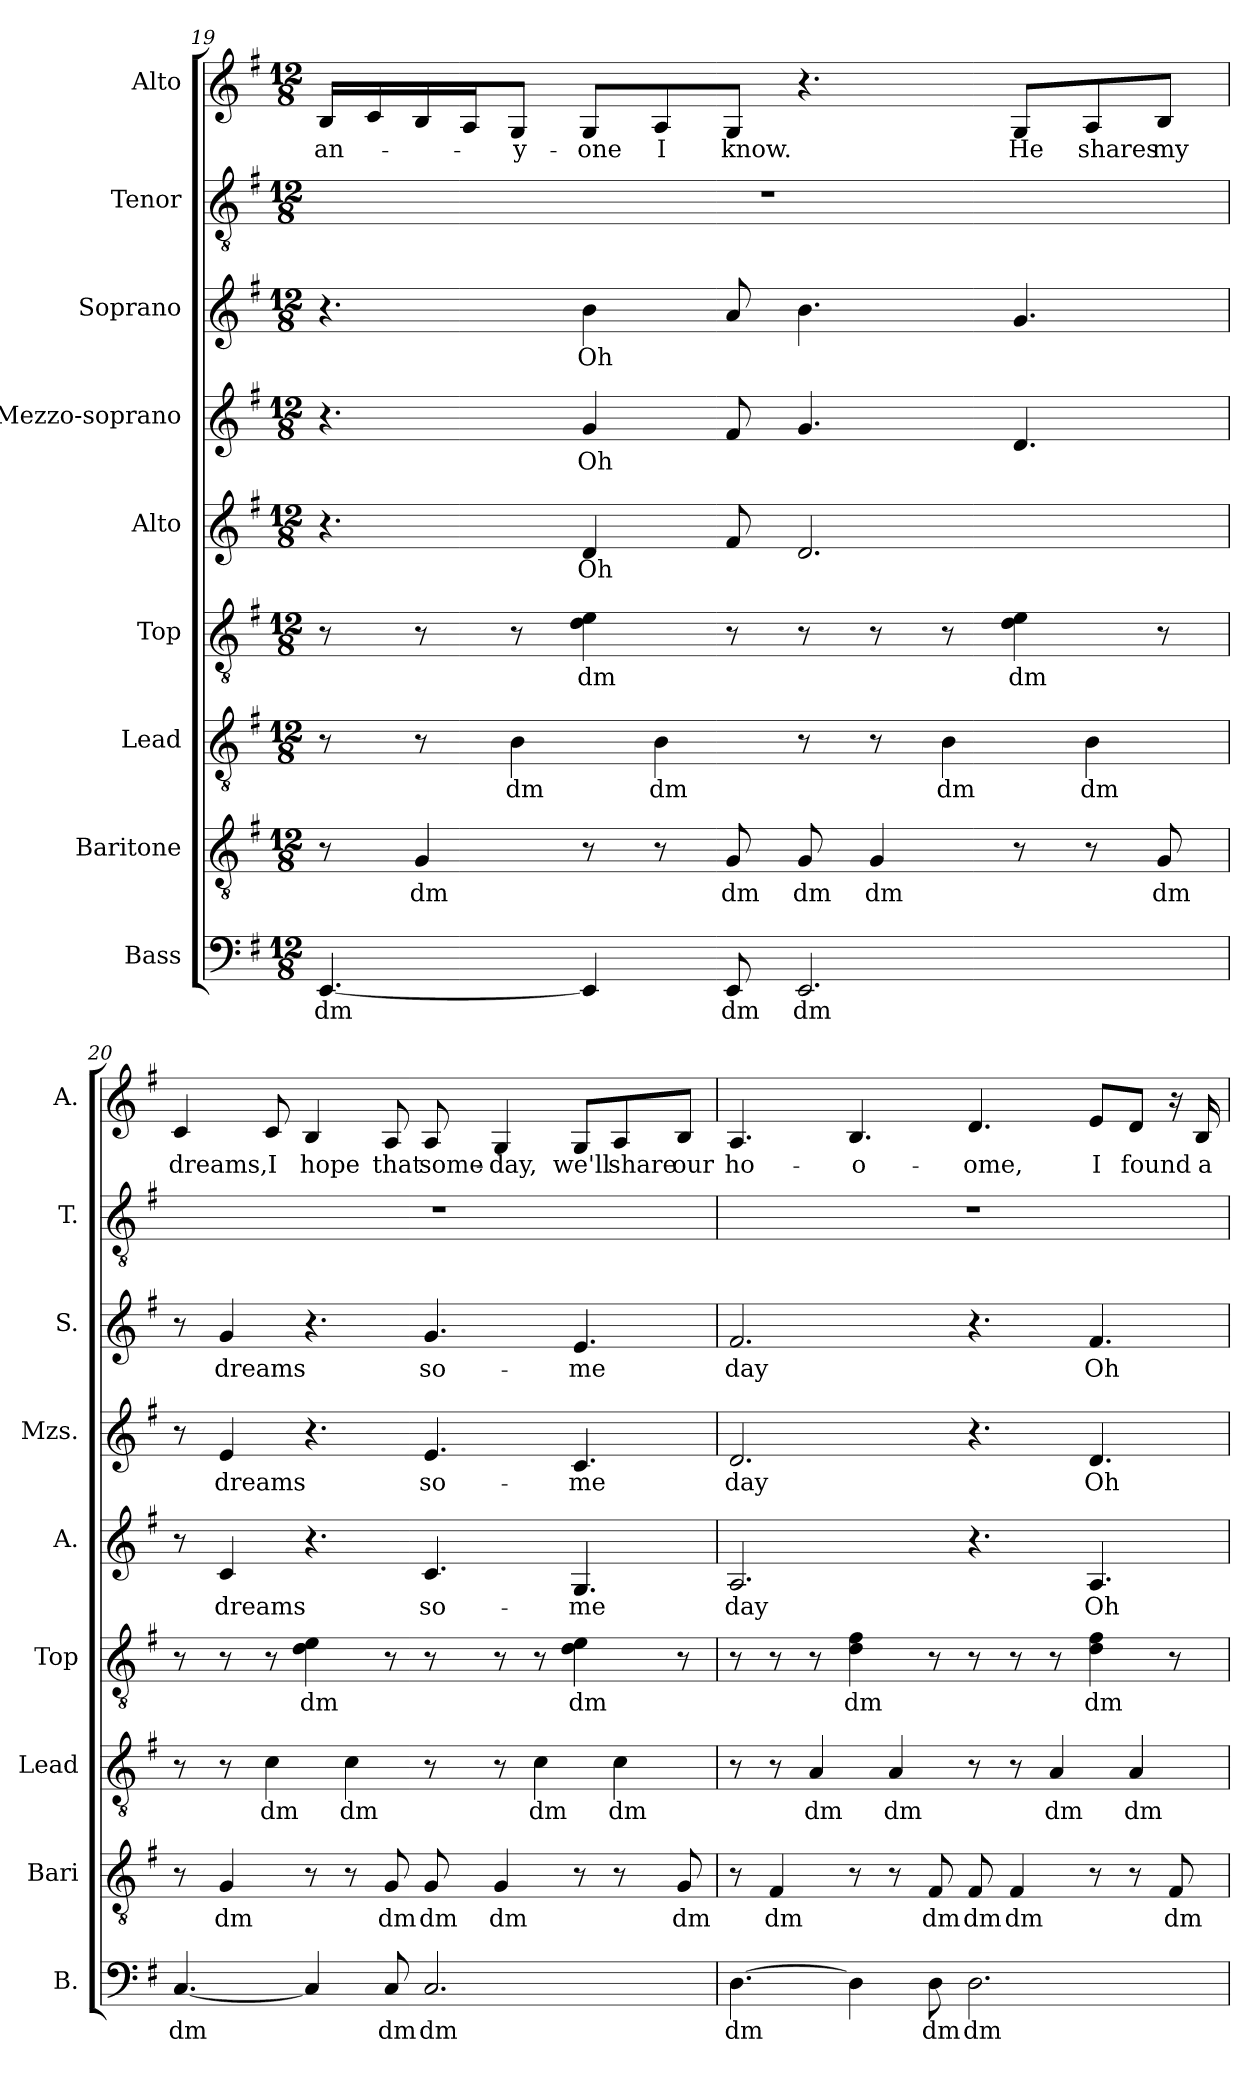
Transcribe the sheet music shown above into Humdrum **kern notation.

**kern	**text	**kern	**text	**kern	**text	**kern	**text	**kern	**text	**kern	**text	**kern	**text	**kern	**kern	**text
*part9	*part9	*part8	*part8	*part7	*part7	*part6	*part6	*part5	*part5	*part4	*part4	*part3	*part3	*part2	*part1	*part1
*staff9	*staff9	*staff8	*staff8	*staff7	*staff7	*staff6	*staff6	*staff5	*staff5	*staff4	*staff4	*staff3	*staff3	*staff2	*staff1	*staff1
*I"Bass	*	*I"Baritone	*	*I"Lead	*	*I"Top	*	*I"Alto	*	*I"Mezzo-soprano	*	*I"Soprano	*	*I"Tenor	*I"Alto	*
*I'B.	*	*I'Bari	*	*I'Lead	*	*I'Top	*	*I'A.	*	*I'Mzs.	*	*I'S.	*	*I'T.	*I'A.	*
!!LO:PB:g=z
*clefF4	*	*clefGv2	*	*clefGv2	*	*clefGv2	*	*clefG2	*	*clefG2	*	*clefG2	*	*clefGv2	*clefG2	*
*k[f#]	*	*k[f#]	*	*k[f#]	*	*k[f#]	*	*k[f#]	*	*k[f#]	*	*k[f#]	*	*k[f#]	*k[f#]	*
*M12/8	*	*M12/8	*	*M12/8	*	*M12/8	*	*M12/8	*	*M12/8	*	*M12/8	*	*M12/8	*M12/8	*
=19	=19	=19	=19	=19	=19	=19	=19	=19	=19	=19	=19	=19	=19	=19	=19	=19
!	!LO:LY:b	!	!	!	!	!	!	!	!	!	!	!	!	!	!	!LO:LY:b
[4.EE/	dm	8r	.	8r	.	8r	.	4.r	.	4.r	.	4.r	.	1.r	16B/LL	an-
.	.	.	.	.	.	.	.	.	.	.	.	.	.	.	16c/	.
!	!	!	!LO:LY:b	!	!	!	!	!	!	!	!	!	!	!	!	!
.	.	4G/	dm	8r	.	8r	.	.	.	.	.	.	.	.	16B/	.
.	.	.	.	.	.	.	.	.	.	.	.	.	.	.	16A/J	.
!	!	!	!	!	!LO:LY:b	!	!	!	!	!	!	!	!	!	!	!LO:LY:b
.	.	.	.	4B\	dm	8r	.	.	.	.	.	.	.	.	8G/J	-y-
!	!	!	!	!	!	!	!LO:LY:b	!	!LO:LY:b	!	!LO:LY:b	!	!LO:LY:b	!	!	!LO:LY:b
4EE/]	.	8r	.	.	.	4d\ 4e\	dm	4d/	Oh	4g/	Oh	4b\	Oh	.	8G/L	-one
!	!	!	!	!	!LO:LY:b	!	!	!	!	!	!	!	!	!	!	!LO:LY:b
.	.	8r	.	4B\	dm	.	.	.	.	.	.	.	.	.	8A/	I
!	!LO:LY:b	!	!LO:LY:b	!	!	!	!	!	!	!	!	!	!	!	!	!LO:LY:b
8EE/	dm	8G/	dm	.	.	8r	.	8f#/	.	8f#/	.	8a/	.	.	8G/J	know.
!	!LO:LY:b	!	!LO:LY:b	!	!	!	!	!	!	!	!	!	!	!	!	!
2.EE/	dm	8G/	dm	8r	.	8r	.	2.d/	.	4.g/	.	4.b\	.	.	4.r	.
!	!	!	!LO:LY:b	!	!	!	!	!	!	!	!	!	!	!	!	!
.	.	4G/	dm	8r	.	8r	.	.	.	.	.	.	.	.	.	.
!	!	!	!	!	!LO:LY:b	!	!	!	!	!	!	!	!	!	!	!
.	.	.	.	4B\	dm	8r	.	.	.	.	.	.	.	.	.	.
!	!	!	!	!	!	!	!LO:LY:b	!	!	!	!	!	!	!	!	!LO:LY:b
.	.	8r	.	.	.	4d\ 4e\	dm	.	.	4.d/	.	4.g/	.	.	8G/L	He
!	!	!	!	!	!LO:LY:b	!	!	!	!	!	!	!	!	!	!	!LO:LY:b
.	.	8r	.	4B\	dm	.	.	.	.	.	.	.	.	.	8A/	shares
!	!	!	!LO:LY:b	!	!	!	!	!	!	!	!	!	!	!	!	!LO:LY:b
.	.	8G/	dm	.	.	8r	.	.	.	.	.	.	.	.	8B/J	my
=20	=20	=20	=20	=20	=20	=20	=20	=20	=20	=20	=20	=20	=20	=20	=20	=20
!	!LO:LY:b	!	!	!	!	!	!	!	!	!	!	!	!	!	!	!LO:LY:b
[4.C/	dm	8r	.	8r	.	8r	.	8r	.	8r	.	8r	.	1.r	4c/	dreams,
!	!	!	!LO:LY:b	!	!	!	!	!	!LO:LY:b	!	!LO:LY:b	!	!LO:LY:b	!	!	!
.	.	4G/	dm	8r	.	8r	.	4c/	dreams	4e/	dreams	4g/	dreams	.	.	.
!	!	!	!	!	!LO:LY:b	!	!	!	!	!	!	!	!	!	!	!LO:LY:b
.	.	.	.	4c\	dm	8r	.	.	.	.	.	.	.	.	8c/	I
!	!	!	!	!	!	!	!LO:LY:b	!	!	!	!	!	!	!	!	!LO:LY:b
4C/]	.	8r	.	.	.	4d\ 4e\	dm	4.r	.	4.r	.	4.r	.	.	4B/	hope
!	!	!	!	!	!LO:LY:b	!	!	!	!	!	!	!	!	!	!	!
.	.	8r	.	4c\	dm	.	.	.	.	.	.	.	.	.	.	.
!	!LO:LY:b	!	!LO:LY:b	!	!	!	!	!	!	!	!	!	!	!	!	!LO:LY:b
8C/	dm	8G/	dm	.	.	8r	.	.	.	.	.	.	.	.	8A/	that
!	!LO:LY:b	!	!LO:LY:b	!	!	!	!	!	!LO:LY:b	!	!LO:LY:b	!	!LO:LY:b	!	!	!LO:LY:b
2.C/	dm	8G/	dm	8r	.	8r	.	4.c/	so-	4.e/	so-	4.g/	so-	.	8A/	some-
!	!	!	!LO:LY:b	!	!	!	!	!	!	!	!	!	!	!	!	!LO:LY:b
.	.	4G/	dm	8r	.	8r	.	.	.	.	.	.	.	.	4G/	-day,
!	!	!	!	!	!LO:LY:b	!	!	!	!	!	!	!	!	!	!	!
.	.	.	.	4c\	dm	8r	.	.	.	.	.	.	.	.	.	.
!	!	!	!	!	!	!	!LO:LY:b	!	!LO:LY:b	!	!LO:LY:b	!	!LO:LY:b	!	!	!LO:LY:b
.	.	8r	.	.	.	4d\ 4e\	dm	4.G/	-me	4.c/	-me	4.e/	-me	.	8G/L	we'll
!	!	!	!	!	!LO:LY:b	!	!	!	!	!	!	!	!	!	!	!LO:LY:b
.	.	8r	.	4c\	dm	.	.	.	.	.	.	.	.	.	8A/	share
!	!	!	!LO:LY:b	!	!	!	!	!	!	!	!	!	!	!	!	!LO:LY:b
.	.	8G/	dm	.	.	8r	.	.	.	.	.	.	.	.	8B/J	our
=21	=21	=21	=21	=21	=21	=21	=21	=21	=21	=21	=21	=21	=21	=21	=21	=21
!	!LO:LY:b	!	!	!	!	!	!	!	!LO:LY:b	!	!LO:LY:b	!	!LO:LY:b	!	!	!LO:LY:b
[4.D\	dm	8r	.	8r	.	8r	.	2.A/	day	2.d/	day	2.f#/	day	1.r	4.A/	ho-
!	!	!	!LO:LY:b	!	!	!	!	!	!	!	!	!	!	!	!	!
.	.	4F#/	dm	8r	.	8r	.	.	.	.	.	.	.	.	.	.
!	!	!	!	!	!LO:LY:b	!	!	!	!	!	!	!	!	!	!	!
.	.	.	.	4A/	dm	8r	.	.	.	.	.	.	.	.	.	.
!	!	!	!	!	!	!	!LO:LY:b	!	!	!	!	!	!	!	!	!LO:LY:b
4D\]	.	8r	.	.	.	4d\ 4f#\	dm	.	.	.	.	.	.	.	4.B/	-o-
!	!	!	!	!	!LO:LY:b	!	!	!	!	!	!	!	!	!	!	!
.	.	8r	.	4A/	dm	.	.	.	.	.	.	.	.	.	.	.
!	!LO:LY:b	!	!LO:LY:b	!	!	!	!	!	!	!	!	!	!	!	!	!
8D\	dm	8F#/	dm	.	.	8r	.	.	.	.	.	.	.	.	.	.
!	!LO:LY:b	!	!LO:LY:b	!	!	!	!	!	!	!	!	!	!	!	!	!LO:LY:b
2.D\	dm	8F#/	dm	8r	.	8r	.	4.r	.	4.r	.	4.r	.	.	4.d/	-ome,
!	!	!	!LO:LY:b	!	!	!	!	!	!	!	!	!	!	!	!	!
.	.	4F#/	dm	8r	.	8r	.	.	.	.	.	.	.	.	.	.
!	!	!	!	!	!LO:LY:b	!	!	!	!	!	!	!	!	!	!	!
.	.	.	.	4A/	dm	8r	.	.	.	.	.	.	.	.	.	.
!	!	!	!	!	!	!	!LO:LY:b	!	!LO:LY:b	!	!LO:LY:b	!	!LO:LY:b	!	!	!LO:LY:b
.	.	8r	.	.	.	4d\ 4f#\	dm	4.A/	Oh	4.d/	Oh	4.f#/	Oh	.	8e/L	I
!	!	!	!	!	!LO:LY:b	!	!	!	!	!	!	!	!	!	!	!LO:LY:b
.	.	8r	.	4A/	dm	.	.	.	.	.	.	.	.	.	8d/J	found
!	!	!	!LO:LY:b	!	!	!	!	!	!	!	!	!	!	!	!	!
.	.	8F#/	dm	.	.	8r	.	.	.	.	.	.	.	.	16r	.
!	!	!	!	!	!	!	!	!	!	!	!	!	!	!	!	!LO:LY:b
.	.	.	.	.	.	.	.	.	.	.	.	.	.	.	16B/	a
=	=	=	=	=	=	=	=	=	=	=	=	=	=	=	=	=
*-	*-	*-	*-	*-	*-	*-	*-	*-	*-	*-	*-	*-	*-	*-	*-	*-
